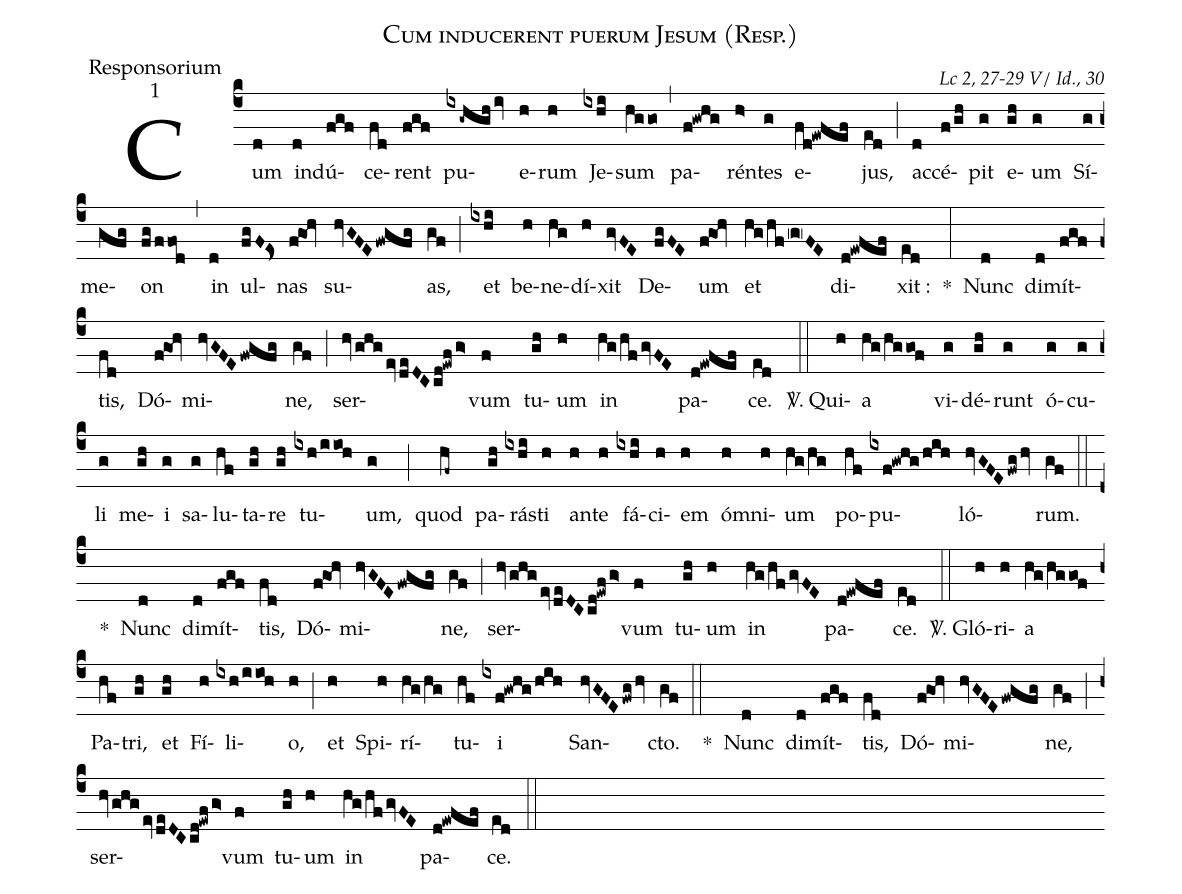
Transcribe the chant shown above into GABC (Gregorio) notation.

name:Cum inducerent puerum Jesum (Resp.);
office-part:Responsorium;
mode:1;
commentary:Lc 2, 27-29 V/ Id., 30;
%%
(c4)Cum(d) in(d)dú(fgf)ce(fd)rent(fgf) pu(ix-ghgh/iv)e(h)rum(h) Je(ixhi)sum(hggo) (,) pa(f!gwhg)rén(h>)tes(g) e(fd!ewfef)jus,(ed) (;) ac(d)cé(f/gh)pit(g) e(gh)um(g) Sí(g)me(gfg)on(fg/ffod) (,) in(d) ul(fgF!Es>)nas(f!goh) su(hvGFE/fwgfg)as,(gf) (;) et(ixhi) be(h)ne(hg)dí(h)xit(gvFE) De(fgFE)um(f!goh) et(hg/hf/gvRFE) di(d!ewfef)xit :(ed) *(:) Nunc(d) di(d)mít(fgf)tis,(fd) Dó(f!goh)mi(hvGFE/fwgfg)ne,(gf) (;) ser(hvghgevdeDCcd!ewf/g>)vum(f) tu(gh)um(h) in(hg/hf/gvFE) pa(d!ewfef)ce.(ed) (::)

<sp>V/</sp>. Qui(h)a(hg/hggof) vi(g)dé(gh)runt(g) ó(g)cu(g)li(g) me(gh)i(g) sa(g)lu(hf)ta(gh)re(gh) tu(ixh/iioh)um,(g) (;) quod(hf~) pa(gh)rás(ixhi)ti(h) an(h)te(h) fá(ixhi)ci(h)em(h) óm(h)ni(h)um(hg/hg) po(hf)pu(ixf!gwhg/hih)ló(hvGFE/fwg/hv)rum.(gf) (::)
*() Nunc(d) di(d)mít(fgf)tis,(fd) Dó(f!goh)mi(hvGFE/fwgfg)ne,(gf) (;) ser(hvghgevdeDCcd!ewf/g>)vum(f) tu(gh)um(h) in(hg/hf/gvFE) pa(d!ewfef)ce.(ed) (::)

<sp>V/</sp>. Gló(h)ri(h)a(hg/hggof) Pa(hf)tri,(gh) et(gh) Fí(h)li(ixh/iioh)o,(h) (;) et(h) Spi(h)rí(hg/hg)tu(hf)i(ixf!gwhg/hih) San(hvGFE/fwg/hv)cto.(gf) (::)
*() Nunc(d) di(d)mít(fgf)tis,(fd) Dó(f!goh)mi(hvGFE/fwgfg)ne,(gf) (;) ser(hvghgevdeDCcd!ewf/g>)vum(f) tu(gh)um(h) in(hg/hf/gvFE) pa(d!ewfef)ce.(ed) (::)
